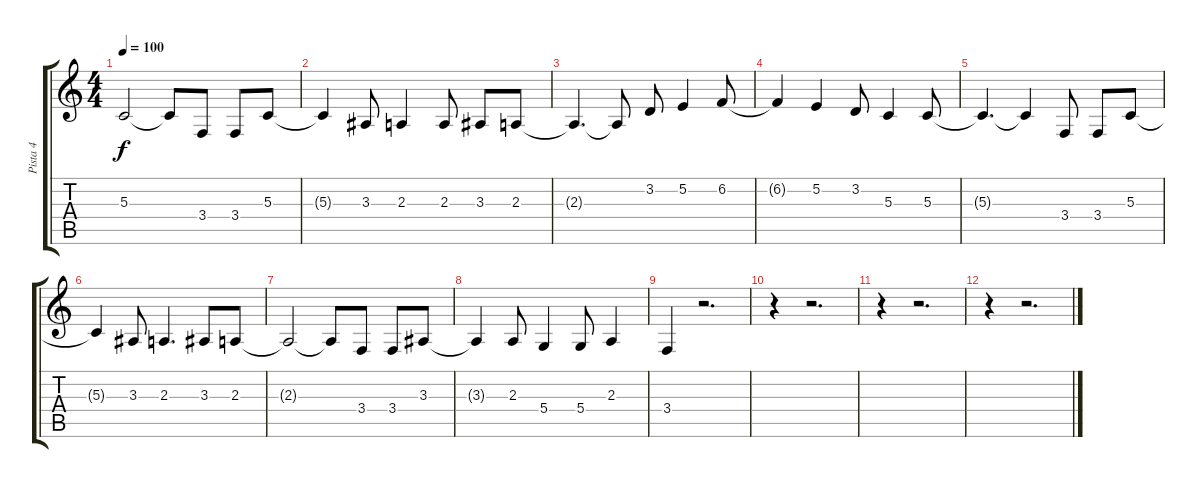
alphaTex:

\track ("Pista 4" "Pista 4") {instrument lead2sawtooth}
\staff {score tabs}
\tuning (E4 B3 G3 D3 A2 E2) {hide}
\ts (4 4)
\tempo 100
\clef g2
\ks c
5.3{t}.2{dy f} 5.3{t}.8 3.4.8 3.4.8 5.3.8 |
5.3{t}.4 3.3.8 2.3.4 2.3.8 3.3.8 2.3.8 |
2.3{t}.4{d} 2.3{t}.8 3.2.8 5.2.4 6.2.8 |
6.2{t}.4 5.2.4 3.2.8 5.3.4 5.3.8 |
5.3{t}.4{d} 5.3{t}.4 3.4.8 3.4.8 5.3.8 |
5.3{t}.4 3.3.8 2.3.4{d} 3.3.8 2.3.8 |
2.3{t}.2 2.3{t}.8 3.4.8 3.4.8 3.3.8 |
3.3{t}.4 2.3.8 5.4.4 5.4.8 2.3.4 |
3.4.4 r.2{d} |
r.4 r.2{d} |
r.4 r.2{d} |
r.4 r.2{d}
